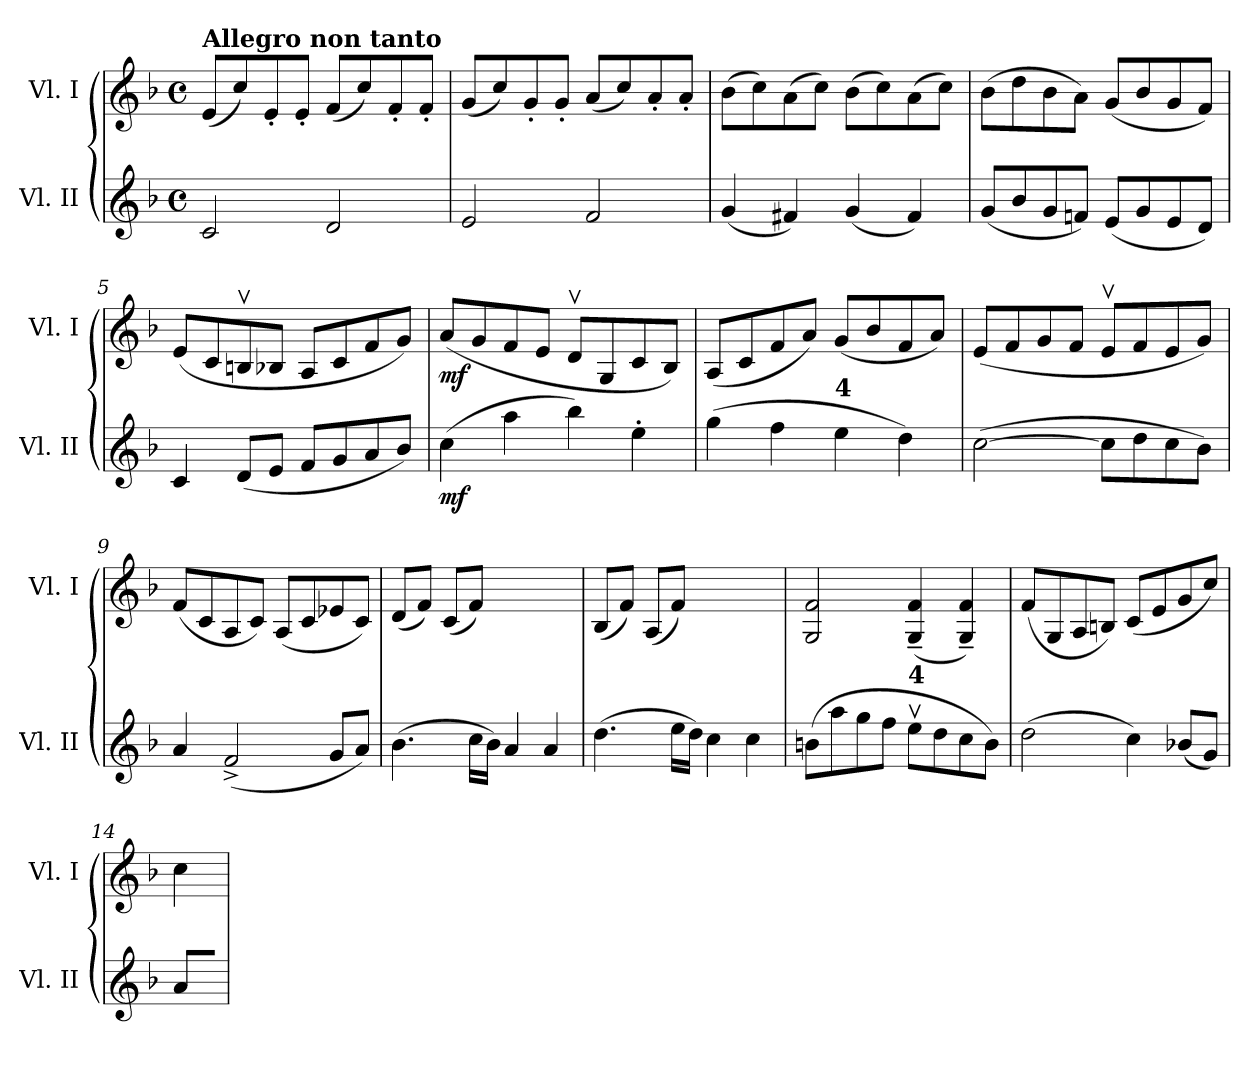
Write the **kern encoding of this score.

**kern	**dynam	**kern	**dynam
*part2	*part2	*part1	*part1
*staff2	*staff2	*staff1	*staff1
*I"Vl. II	*	*I"Vl. I	*
*I'Vl. II	*	*I'Vl. I	*
*clefG2	*	*clefG2	*
*k[b-]	*	*k[b-]	*
*F:	*	*F:	*
*M4/4	*	*M4/4	*
*met(c)	*	*met(c)	*
=1	=1	=1	=1
!	!	!LO:TX:a:B:t=Allegro non tanto	!
2c/	.	(<8e/L	.
.	.	8cc/)	.
.	.	8e'/	.
.	.	8e'/J	.
2d/	.	(<8f/L	.
.	.	8cc/)	.
.	.	8f'/	.
.	.	8f'/J	.
=2	=2	=2	=2
2e/	.	(<8g/L	.
.	.	8cc/)	.
.	.	8g'/	.
.	.	8g'/J	.
2f/	.	(<8a/L	.
.	.	8cc/)	.
.	.	8a'/	.
.	.	8a'/J	.
=3	=3	=3	=3
(<4g/	.	(>8b-\L	.
.	.	8cc\)	.
4f#X/)	.	(>8a\	.
.	.	8cc\J)	.
(<4g/	.	(>8b-\L	.
.	.	8cc\)	.
4f#/)	.	(>8a\	.
.	.	8cc\J)	.
=4	=4	=4	=4
(<8g/L	.	(>8b-\L	.
8b-/	.	8dd\	.
8g/	.	8b-\	.
8fn/J)	.	8a\J)	.
(<8e/L	.	(<8g/L	.
8g/	.	8b-/	.
8e/	.	8g/	.
8d/J)	.	8f/J)	.
=5	=5	=5	=5
4c/	.	(<8e/L	.
.	.	8c/	.
(<8d/L	.	8Bnv/	.
8e/J	.	8B-X/J	.
8f/L	.	8A/L	.
8g/	.	8c/	.
8a/	.	8f/	.
8b-/J)	.	8g/J)	.
=6	=6	=6	=6
!	!LO:DY:b	!	!LO:DY:b
(>4cc\	mf	(<8a/L	mf
.	.	8g/	.
4aa\	.	8f/	.
.	.	8e/J	.
4bb-\)	.	8dv/L	.
.	.	8G/	.
4ee'\	.	8c/	.
.	.	8B-/J)	.
!!LO:LB:g=z
=7	=7	=7	=7
(>4gg\	.	(<8A/L	.
.	.	8c/	.
4ff\	.	8f/	.
.	.	8a/J)	.
!LO:TX:a:B:t=4	!	!	!
4ee\	.	(<8g/L	.
.	.	8b-/	.
4dd\)	.	8f/	.
.	.	8a/J)	.
=8	=8	=8	=8
(>[2cc\	.	(<8e/L	.
.	.	8f/	.
.	.	8g/	.
.	.	8f/J	.
8cc\L]	.	8ev/L	.
8dd\	.	8f/	.
8cc\	.	8e/	.
8b-\J)	.	8g/J)	.
=9	=9	=9	=9
4a/	.	(<8f/L	.
.	.	8c/	.
(<2f^/	.	8A/	.
.	.	8c/J)	.
.	.	(<8A/L	.
.	.	8c/	.
8g/L	.	8e-X/	.
8a/J)	.	8c/J)	.
=10	=10	=10	=10
!	!	!LO:N:vis=4	!
*	*	*tremolo	*
(>4.b-\	.	(<8d/L	.
!	!	!LO:N:vis=4	!
.	.	8f/)J	.
!	!	!LO:N:vis=4	!
.	.	(<8c/L	.
!	!	!LO:N:vis=4	!
16cc\LL	.	8f/)J	.
16b-\JJ)	.	.	.
4a/	.	2ryy	.
4a/	.	.	.
=11	=11	=11	=11
!	!	!LO:N:vis=4	!
(>4.dd\	.	(<8B-/L	.
!	!	!LO:N:vis=4	!
.	.	8f/)J	.
!	!	!LO:N:vis=4	!
.	.	(<8A/L	.
!	!	!LO:N:vis=4	!
16ee\LL	.	8f/)J	.
*	*	*Xtremolo	*
16dd\JJ)	.	.	.
4cc\	.	2ryy	.
4cc\	.	.	.
=12	=12	=12	=12
(>8bn\L	.	2G/ 2f/	.
8aa\	.	.	.
8gg\	.	.	.
8ff\J	.	.	.
!LO:TX:a:B:t=4	!	!	!
8eev\L	.	(<4G~/ 4f~/	.
8dd\	.	.	.
8cc\	.	4G~/ 4f~/)	.
8b\J)	.	.	.
=13	=13	=13	=13
(>2dd\	.	(<8f/L	.
.	.	8G/	.
.	.	8A/	.
.	.	8Bn/J)	.
4cc\)	.	(<8c/L	.
.	.	8e/	.
(<8b-X/L	.	8g/	.
8g/J)	.	8cc/J)	.
=14	=14	=14	=14
8a/L	.	4cc\	.
8a/Jyy	.	.	.
=	=	=	=
*-	*-	*-	*-
